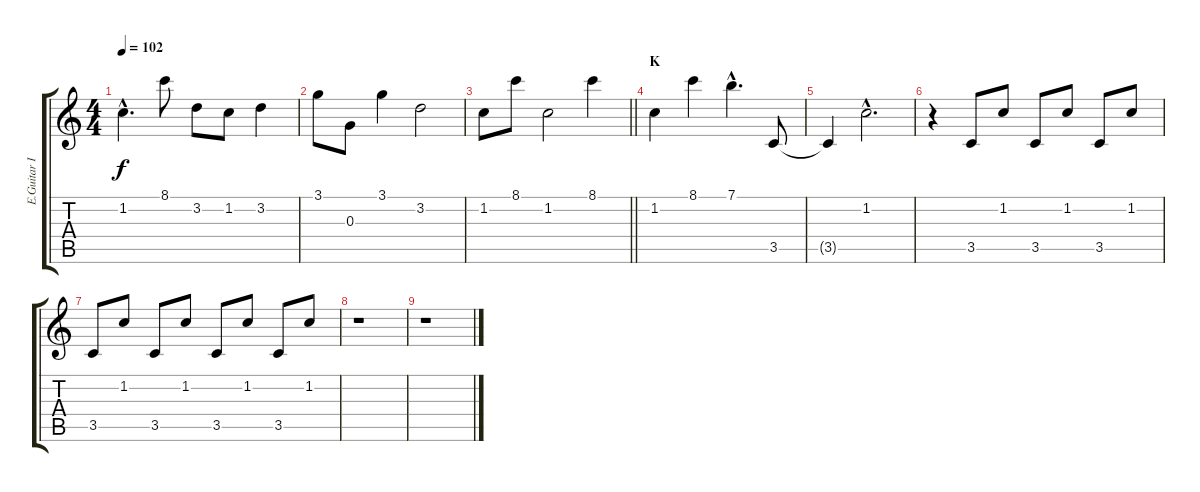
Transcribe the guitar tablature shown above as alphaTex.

\track ("E.Guitar I" "E.Guitar I") {instrument distortionguitar}
\staff {score tabs}
\tuning (E4 B3 G3 D3 A2 E2) {hide}
\ts (4 4)
\tempo 102
\clef g2
\ks c
1.2{hac}.4{d dy f} 8.1.8 3.2.8 1.2.8 3.2.4 |
3.1.8 0.3.8 3.1.4 3.2.2 |
\barLineRight lightlight
1.2.8 8.1.8 1.2.2 8.1.4 |
\section ("" "K")
1.2.4 8.1.4 7.1{hac}.4{d} 3.5.8 |
3.5{t}.4 1.2{hac}.2{d} |
r.4 3.5.8 1.2.8 3.5.8 1.2.8 3.5.8 1.2.8 |
3.5.8 1.2.8 3.5.8 1.2.8 3.5.8 1.2.8 3.5.8 1.2.8 |
r.1 |
r.1
